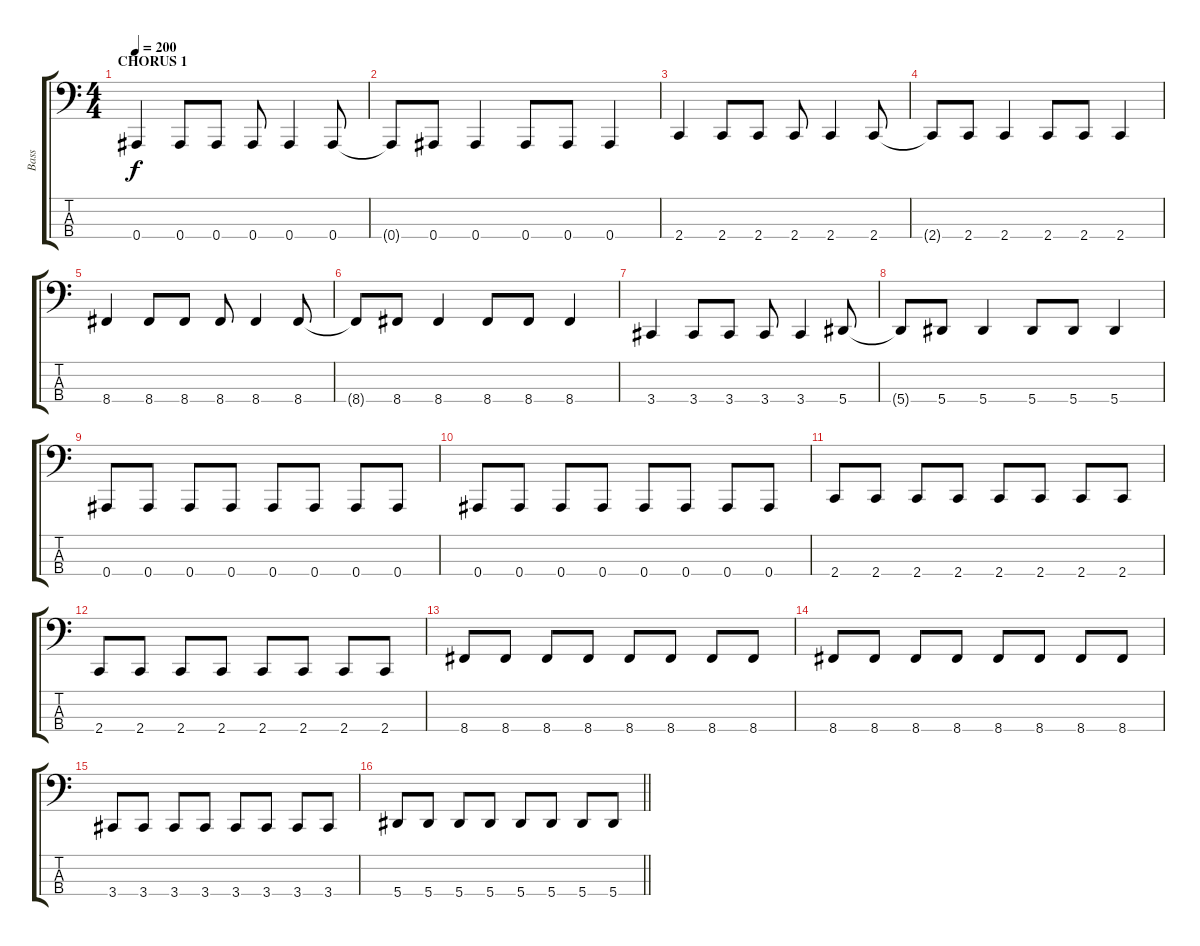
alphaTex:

\track ("Bass" "Bass") {instrument electricbassfinger}
\staff {score tabs}
\tuning (Eb2 Bb1 F1 Bb0) {hide}
\ts (4 4)
\section ("" "CHORUS 1")
\tempo 200
\clef f4
\ks c
0.4.4{dy f} 0.4.8 0.4.8 0.4.8 0.4.4 0.4.8 |
0.4{t}.8 0.4.8 0.4.4 0.4.8 0.4.8 0.4.4 |
2.4.4 2.4.8 2.4.8 2.4.8 2.4.4 2.4.8 |
2.4{t}.8 2.4.8 2.4.4 2.4.8 2.4.8 2.4.4 |
8.4.4 8.4.8 8.4.8 8.4.8 8.4.4 8.4.8 |
8.4{t}.8 8.4.8 8.4.4 8.4.8 8.4.8 8.4.4 |
3.4.4 3.4.8 3.4.8 3.4.8 3.4.4 5.4.8 |
5.4{t}.8 5.4.8 5.4.4 5.4.8 5.4.8 5.4.4 |
0.4.8 0.4.8 0.4.8 0.4.8 0.4.8 0.4.8 0.4.8 0.4.8 |
0.4.8 0.4.8 0.4.8 0.4.8 0.4.8 0.4.8 0.4.8 0.4.8 |
2.4.8 2.4.8 2.4.8 2.4.8 2.4.8 2.4.8 2.4.8 2.4.8 |
2.4.8 2.4.8 2.4.8 2.4.8 2.4.8 2.4.8 2.4.8 2.4.8 |
8.4.8 8.4.8 8.4.8 8.4.8 8.4.8 8.4.8 8.4.8 8.4.8 |
8.4.8 8.4.8 8.4.8 8.4.8 8.4.8 8.4.8 8.4.8 8.4.8 |
3.4.8 3.4.8 3.4.8 3.4.8 3.4.8 3.4.8 3.4.8 3.4.8 |
\barLineRight lightlight
5.4.8 5.4.8 5.4.8 5.4.8 5.4.8 5.4.8 5.4.8 5.4.8
